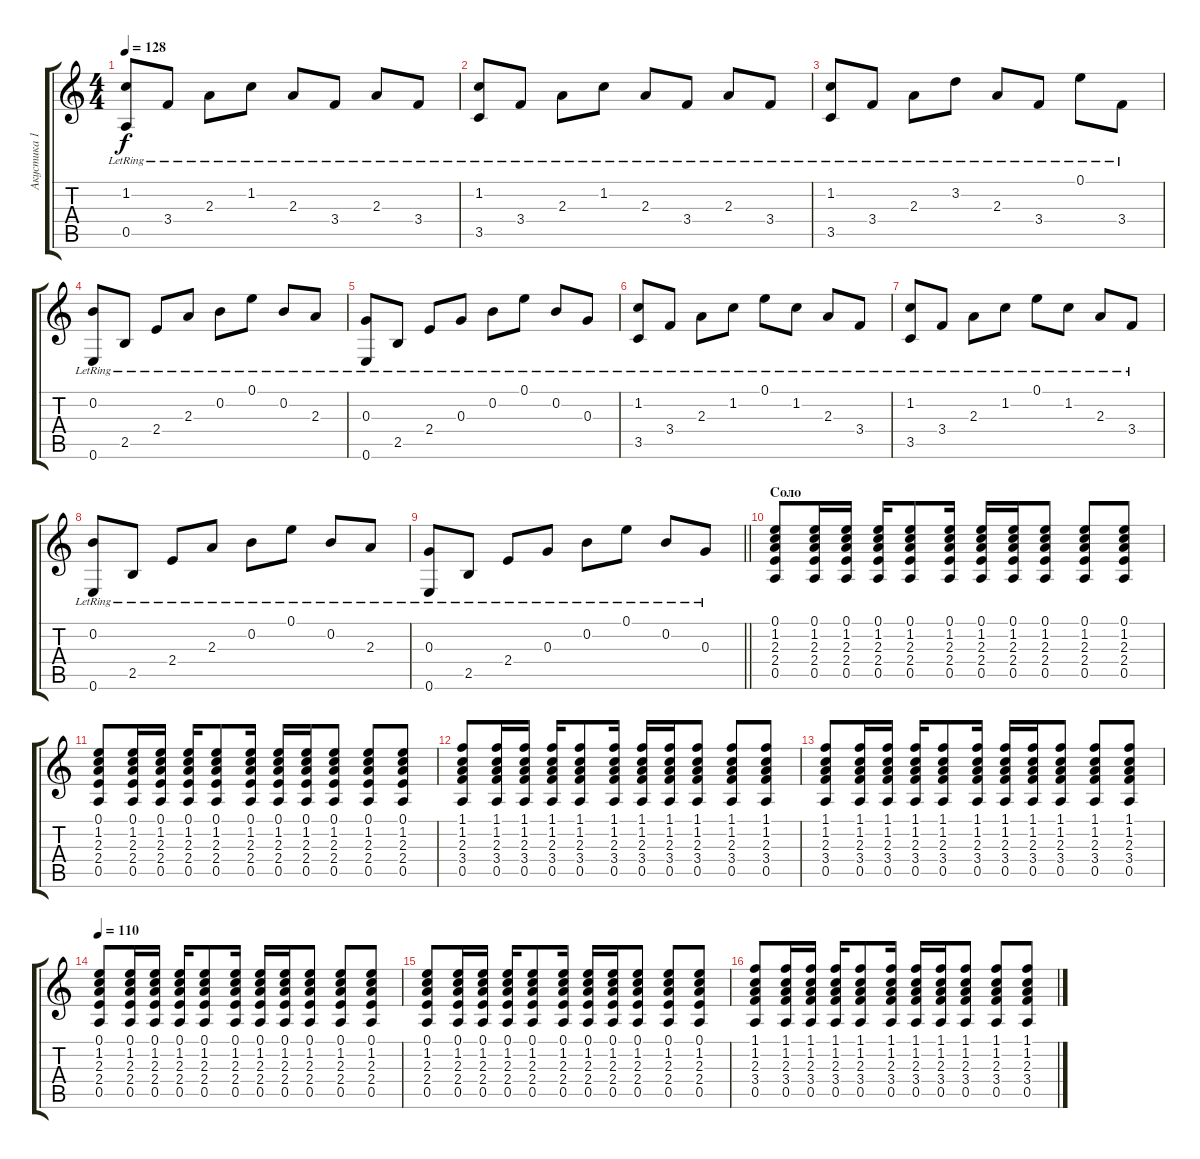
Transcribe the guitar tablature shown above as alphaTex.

\track ("Акустика 1" "Акустика 1") {instrument acousticguitarnylon}
\staff {score tabs}
\tuning (E4 B3 G3 D3 A2 E2) {hide}
\ts (4 4)
\tempo 128
\clef g2
\ks c
(1.2{lr} 0.5{lr}).8{dy f} 3.4{lr}.8 2.3{lr}.8 1.2{lr}.8 2.3{lr}.8 3.4{lr}.8 2.3{lr}.8 3.4{lr}.8 |
(1.2{lr} 3.5{lr}).8 3.4{lr}.8 2.3{lr}.8 1.2{lr}.8 2.3{lr}.8 3.4{lr}.8 2.3{lr}.8 3.4{lr}.8 |
(1.2{lr} 3.5{lr}).8 3.4{lr}.8 2.3{lr}.8 3.2{lr}.8 2.3{lr}.8 3.4{lr}.8 0.1{lr}.8 3.4{lr}.8 |
(0.2{lr} 0.6{lr}).8 2.5{lr}.8 2.4{lr}.8 2.3{lr}.8 0.2{lr}.8 0.1{lr}.8 0.2{lr}.8 2.3{lr}.8 |
(0.3{lr} 0.6{lr}).8 2.5{lr}.8 2.4{lr}.8 0.3{lr}.8 0.2{lr}.8 0.1{lr}.8 0.2{lr}.8 0.3{lr}.8 |
(1.2{lr} 3.5{lr}).8 3.4{lr}.8 2.3{lr}.8 1.2{lr}.8 0.1{lr}.8 1.2{lr}.8 2.3{lr}.8 3.4{lr}.8 |
(1.2{lr} 3.5{lr}).8 3.4{lr}.8 2.3{lr}.8 1.2{lr}.8 0.1{lr}.8 1.2{lr}.8 2.3{lr}.8 3.4{lr}.8 |
(0.2{lr} 0.6{lr}).8 2.5{lr}.8 2.4{lr}.8 2.3{lr}.8 0.2{lr}.8 0.1{lr}.8 0.2{lr}.8 2.3{lr}.8 |
\barLineRight lightlight
(0.3{lr} 0.6{lr}).8 2.5{lr}.8 2.4{lr}.8 0.3{lr}.8 0.2{lr}.8 0.1{lr}.8 0.2{lr}.8 0.3{lr}.8 |
\section ("" "Соло")
(0.1 1.2 2.3 2.4 0.5).8 (0.1 1.2 2.3 2.4 0.5).16 (0.1 1.2 2.3 2.4 0.5).16 (0.1 1.2 2.3 2.4 0.5).16 (0.1 1.2 2.3 2.4 0.5).8 (0.1 1.2 2.3 2.4 0.5).16 (0.1 1.2 2.3 2.4 0.5).16 (0.1 1.2 2.3 2.4 0.5).16 (0.1 1.2 2.3 2.4 0.5).8 (0.1 1.2 2.3 2.4 0.5).8 (0.1 1.2 2.3 2.4 0.5).8 |
(0.1 1.2 2.3 2.4 0.5).8 (0.1 1.2 2.3 2.4 0.5).16 (0.1 1.2 2.3 2.4 0.5).16 (0.1 1.2 2.3 2.4 0.5).16 (0.1 1.2 2.3 2.4 0.5).8 (0.1 1.2 2.3 2.4 0.5).16 (0.1 1.2 2.3 2.4 0.5).16 (0.1 1.2 2.3 2.4 0.5).16 (0.1 1.2 2.3 2.4 0.5).8 (0.1 1.2 2.3 2.4 0.5).8 (0.1 1.2 2.3 2.4 0.5).8 |
(1.1 1.2 2.3 3.4 0.5).8 (1.1 1.2 2.3 3.4 0.5).16 (1.1 1.2 2.3 3.4 0.5).16 (1.1 1.2 2.3 3.4 0.5).16 (1.1 1.2 2.3 3.4 0.5).8 (1.1 1.2 2.3 3.4 0.5).16 (1.1 1.2 2.3 3.4 0.5).16 (1.1 1.2 2.3 3.4 0.5).16 (1.1 1.2 2.3 3.4 0.5).8 (1.1 1.2 2.3 3.4 0.5).8 (1.1 1.2 2.3 3.4 0.5).8 |
(1.1 1.2 2.3 3.4 0.5).8 (1.1 1.2 2.3 3.4 0.5).16 (1.1 1.2 2.3 3.4 0.5).16 (1.1 1.2 2.3 3.4 0.5).16 (1.1 1.2 2.3 3.4 0.5).8 (1.1 1.2 2.3 3.4 0.5).16 (1.1 1.2 2.3 3.4 0.5).16 (1.1 1.2 2.3 3.4 0.5).16 (1.1 1.2 2.3 3.4 0.5).8 (1.1 1.2 2.3 3.4 0.5).8 (1.1 1.2 2.3 3.4 0.5).8 |
\tempo 110
(0.1 1.2 2.3 2.4 0.5).8 (0.1 1.2 2.3 2.4 0.5).16 (0.1 1.2 2.3 2.4 0.5).16 (0.1 1.2 2.3 2.4 0.5).16 (0.1 1.2 2.3 2.4 0.5).8 (0.1 1.2 2.3 2.4 0.5).16 (0.1 1.2 2.3 2.4 0.5).16 (0.1 1.2 2.3 2.4 0.5).16 (0.1 1.2 2.3 2.4 0.5).8 (0.1 1.2 2.3 2.4 0.5).8 (0.1 1.2 2.3 2.4 0.5).8 |
(0.1 1.2 2.3 2.4 0.5).8 (0.1 1.2 2.3 2.4 0.5).16 (0.1 1.2 2.3 2.4 0.5).16 (0.1 1.2 2.3 2.4 0.5).16 (0.1 1.2 2.3 2.4 0.5).8 (0.1 1.2 2.3 2.4 0.5).16 (0.1 1.2 2.3 2.4 0.5).16 (0.1 1.2 2.3 2.4 0.5).16 (0.1 1.2 2.3 2.4 0.5).8 (0.1 1.2 2.3 2.4 0.5).8 (0.1 1.2 2.3 2.4 0.5).8 |
(1.1 1.2 2.3 3.4 0.5).8 (1.1 1.2 2.3 3.4 0.5).16 (1.1 1.2 2.3 3.4 0.5).16 (1.1 1.2 2.3 3.4 0.5).16 (1.1 1.2 2.3 3.4 0.5).8 (1.1 1.2 2.3 3.4 0.5).16 (1.1 1.2 2.3 3.4 0.5).16 (1.1 1.2 2.3 3.4 0.5).16 (1.1 1.2 2.3 3.4 0.5).8 (1.1 1.2 2.3 3.4 0.5).8 (1.1 1.2 2.3 3.4 0.5).8
